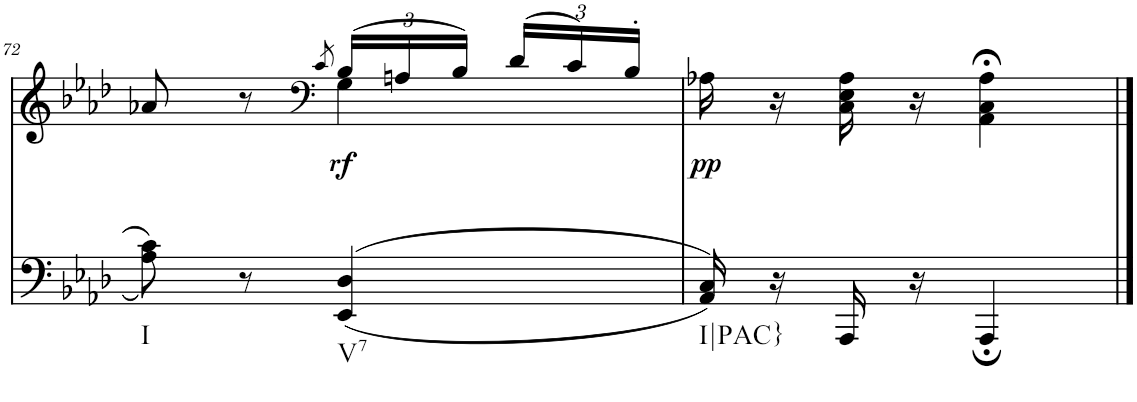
**kern	**kern	**text	**dynam
*part2	*part1	*part1	*part1
*staff2	*staff1	*staff1	*staff1
*I"piano	*I"piano	*	*
*I'Pno	*I'Pno	*	*
!!LO:PB:g=z
*clefF4	*clefG2	*	*
*k[b-e-a-d-]	*k[b-e-a-d-]	*	*
*A-:	*A-:	*	*
*M2/4	*M2/4	*	*
=72	=72	=72	=72
*	*^	*	*
!LO:TX:b:t=I	!	!	!	!
8A-\ 8c\	8a-X/	4ryy	.	.
8r	8r	.	.	.
.	8qc/	.	.	.
*	*clefF4	*	*	*
*	*Xbrackettup	*	*	*
!LO:TX:b:t=V7	!	!	!	!
!	!	!	!	!LO:DY:b
(>(4EE-/ 4D-/	(24B-/LL	4G\	.	rf
.	24An/	.	.	.
.	24B-/JJ)	.	.	.
.	(24d-/LL	.	.	.
.	24c/)	.	.	.
.	24B-'/JJ	.	.	.
*	*v	*v	*	*
=73	=73	=73	=73
!LO:TX:b:t=I|PAC}	!	!	!
!	!	!LO:LY:b	!LO:DY:b
16AA-/ 16C/))	16A-X\	pp	pp
16r	16r	.	.
16AAA-/	16C\ 16E-\ 16A-\	.	.
16r	16r	.	.
4AAA-;/	4AA-\;< 4C\;< 4A-\;<	.	.
==	==	==	==
*-	*-	*-	*-
